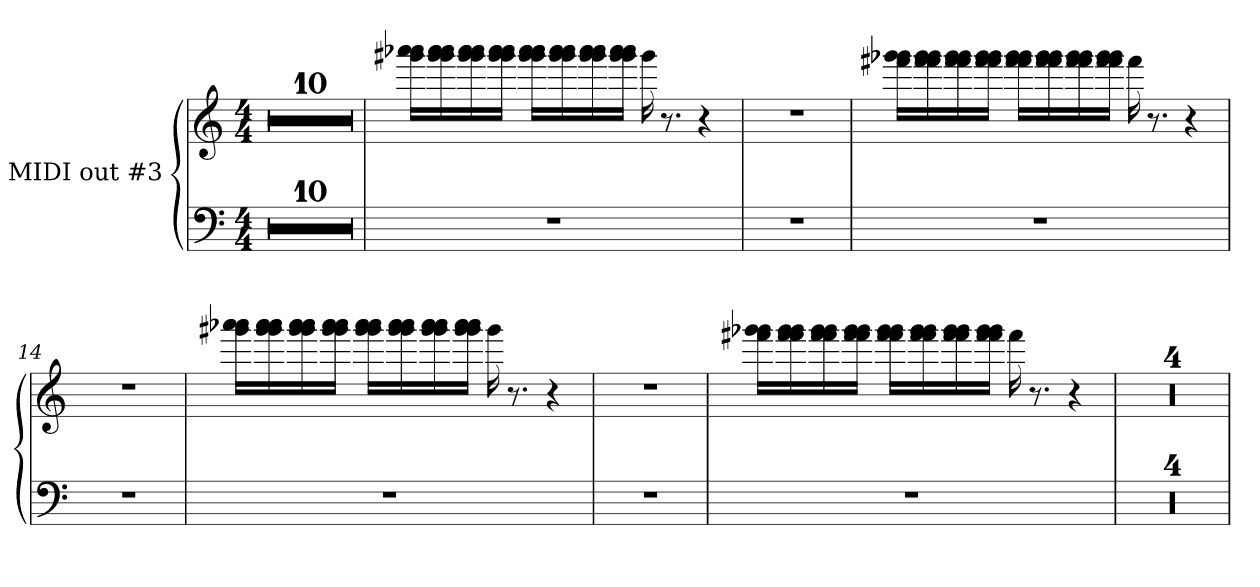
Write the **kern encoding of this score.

**kern	**kern
*part1	*part1
*staff2	*staff1
*I"MIDI out #3	*
*clefF4	*clefG2
*k[]	*k[]
*C:	*C:
*M4/4	*M4/4
=1	=1
1r	1r
=2	=2
1r	1r
=3	=3
1r	1r
=4	=4
1r	1r
=5	=5
1r	1r
=6	=6
1r	1r
!!LO:LB:g=z
=7	=7
1r	1r
=8	=8
1r	1r
=9	=9
1r	1r
=10	=10
1r	1r
=11	=11
1r	16aaa-X\ 16aaa-\ 16ggg#X\LL
.	16aaa-\ 16aaa-\ 16ggg#\ 16ggg#\
.	16aaa-\ 16aaa-\ 16ggg#\ 16ggg#\
.	16aaa-\ 16aaa-\ 16ggg#\ 16ggg#\JJ
.	16aaa-\ 16aaa-\ 16ggg#\ 16ggg#\LL
.	16aaa-\ 16aaa-\ 16ggg#\ 16ggg#\
.	16aaa-\ 16aaa-\ 16ggg#\ 16ggg#\
.	16aaa-\ 16aaa-\ 16ggg#\ 16ggg#\JJ
.	16ggg#\
.	8.r
.	4r
!!LO:LB:g=z
=12	=12
1r	1r
=13	=13
1r	16ggg-X\ 16ggg-\ 16fff#X\LL
.	16ggg-\ 16ggg-\ 16fff#\ 16fff#\
.	16ggg-\ 16ggg-\ 16fff#\ 16fff#\
.	16ggg-\ 16ggg-\ 16fff#\ 16fff#\JJ
.	16ggg-\ 16ggg-\ 16fff#\ 16fff#\LL
.	16ggg-\ 16ggg-\ 16fff#\ 16fff#\
.	16ggg-\ 16ggg-\ 16fff#\ 16fff#\
.	16ggg-\ 16ggg-\ 16fff#\ 16fff#\JJ
.	16fff#\
.	8.r
.	4r
=14	=14
1r	1r
!!LO:LB:g=z
=15	=15
1r	16aaa-X\ 16aaa-\ 16ggg#X\LL
.	16aaa-\ 16aaa-\ 16ggg#\ 16ggg#\
.	16aaa-\ 16aaa-\ 16ggg#\ 16ggg#\
.	16aaa-\ 16aaa-\ 16ggg#\ 16ggg#\JJ
.	16aaa-\ 16aaa-\ 16ggg#\ 16ggg#\LL
.	16aaa-\ 16aaa-\ 16ggg#\ 16ggg#\
.	16aaa-\ 16aaa-\ 16ggg#\ 16ggg#\
.	16aaa-\ 16aaa-\ 16ggg#\ 16ggg#\JJ
.	16ggg#\
.	8.r
.	4r
=16	=16
1r	1r
=17	=17
1r	16ggg-X\ 16ggg-\ 16fff#X\LL
.	16ggg-\ 16ggg-\ 16fff#\ 16fff#\
.	16ggg-\ 16ggg-\ 16fff#\ 16fff#\
.	16ggg-\ 16ggg-\ 16fff#\ 16fff#\JJ
.	16ggg-\ 16ggg-\ 16fff#\ 16fff#\LL
.	16ggg-\ 16ggg-\ 16fff#\ 16fff#\
.	16ggg-\ 16ggg-\ 16fff#\ 16fff#\
.	16ggg-\ 16ggg-\ 16fff#\ 16fff#\JJ
.	16fff#\
.	8.r
.	4r
!!LO:PB:g=z
=18	=18
1r	1r
=19	=19
1r	1r
=20	=20
1r	1r
=21	=21
1r	1r
=	=
*-	*-
